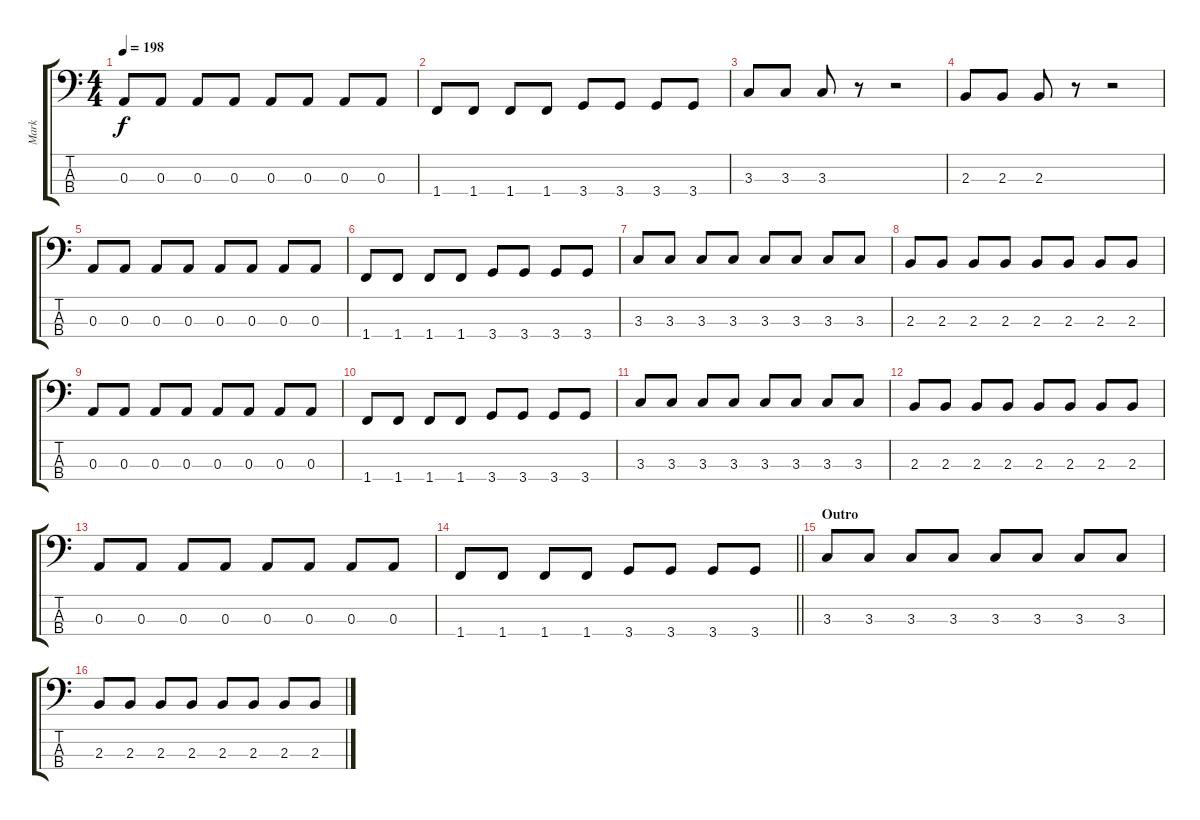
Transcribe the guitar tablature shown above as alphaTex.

\track ("Mark" "Mark") {instrument electricbassfinger}
\staff {score tabs}
\tuning (G2 D2 A1 E1) {hide}
\ts (4 4)
\tempo 198
\clef f4
\ks c
0.3.8{dy f} 0.3.8 0.3.8 0.3.8 0.3.8 0.3.8 0.3.8 0.3.8 |
1.4.8 1.4.8 1.4.8 1.4.8 3.4.8 3.4.8 3.4.8 3.4.8 |
3.3.8 3.3.8 3.3.8 r.8 r.2 |
2.3.8 2.3.8 2.3.8 r.8 r.2 |
0.3.8 0.3.8 0.3.8 0.3.8 0.3.8 0.3.8 0.3.8 0.3.8 |
1.4.8 1.4.8 1.4.8 1.4.8 3.4.8 3.4.8 3.4.8 3.4.8 |
3.3.8 3.3.8 3.3.8 3.3.8 3.3.8 3.3.8 3.3.8 3.3.8 |
2.3.8 2.3.8 2.3.8 2.3.8 2.3.8 2.3.8 2.3.8 2.3.8 |
0.3.8 0.3.8 0.3.8 0.3.8 0.3.8 0.3.8 0.3.8 0.3.8 |
1.4.8 1.4.8 1.4.8 1.4.8 3.4.8 3.4.8 3.4.8 3.4.8 |
3.3.8 3.3.8 3.3.8 3.3.8 3.3.8 3.3.8 3.3.8 3.3.8 |
2.3.8 2.3.8 2.3.8 2.3.8 2.3.8 2.3.8 2.3.8 2.3.8 |
0.3.8 0.3.8 0.3.8 0.3.8 0.3.8 0.3.8 0.3.8 0.3.8 |
\barLineRight lightlight
1.4.8 1.4.8 1.4.8 1.4.8 3.4.8 3.4.8 3.4.8 3.4.8 |
\section ("" "Outro")
3.3.8 3.3.8 3.3.8 3.3.8 3.3.8 3.3.8 3.3.8 3.3.8 |
2.3.8 2.3.8 2.3.8 2.3.8 2.3.8 2.3.8 2.3.8 2.3.8
